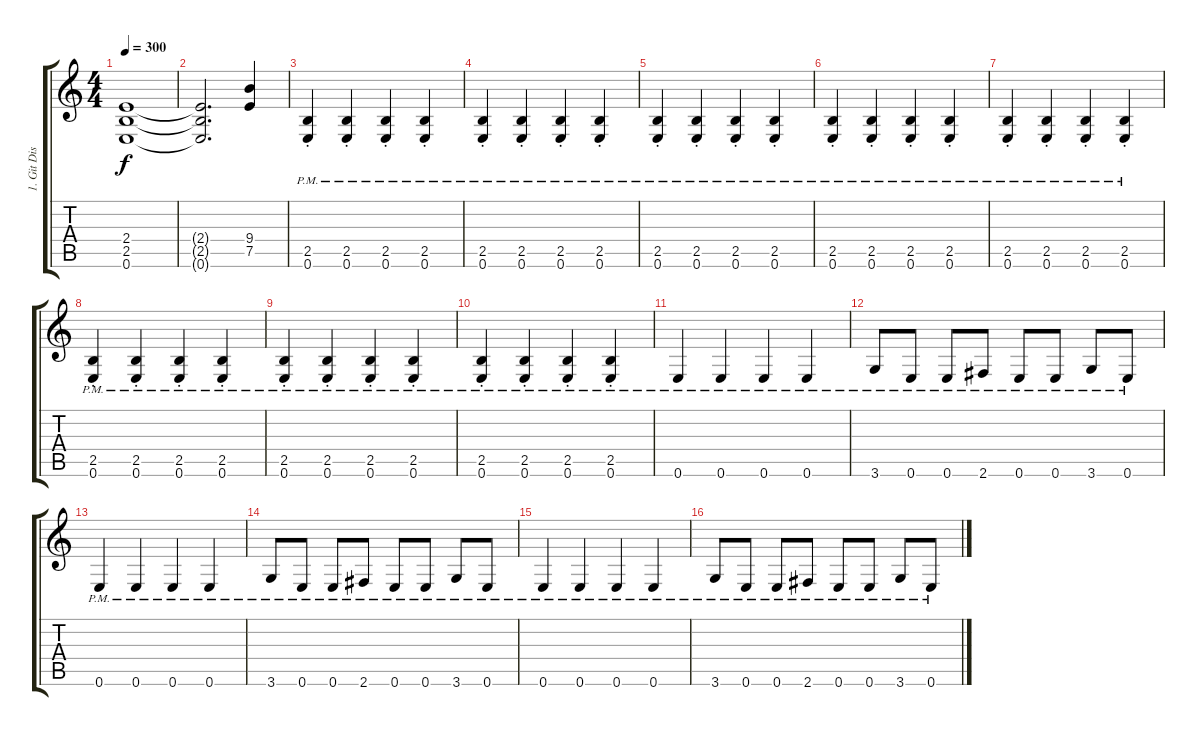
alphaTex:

\track ("1. Git Dist" "1. Git Dis") {instrument distortionguitar}
\staff {score tabs}
\tuning (E4 B3 G3 D3 A2 E2) {hide}
\ts (4 4)
\tempo 300
\clef g2
\ks c
(2.4 2.5 0.6).1{dy f} |
(2.4{t} 2.5{t} 0.6{t}).2{d} (9.4 7.5).4 |
(2.5{pm st} 0.6{pm st}).4 (2.5{pm st} 0.6{pm st}).4 (2.5{pm st} 0.6{pm st}).4 (2.5{pm st} 0.6{pm st}).4 |
(2.5{pm st} 0.6{pm st}).4 (2.5{pm st} 0.6{pm st}).4 (2.5{pm st} 0.6{pm st}).4 (2.5{pm st} 0.6{pm st}).4 |
(2.5{pm st} 0.6{pm st}).4 (2.5{pm st} 0.6{pm st}).4 (2.5{pm st} 0.6{pm st}).4 (2.5{pm st} 0.6{pm st}).4 |
(2.5{pm st} 0.6{pm st}).4 (2.5{pm st} 0.6{pm st}).4 (2.5{pm st} 0.6{pm st}).4 (2.5{pm st} 0.6{pm st}).4 |
(2.5{pm st} 0.6{pm st}).4 (2.5{pm st} 0.6{pm st}).4 (2.5{pm st} 0.6{pm st}).4 (2.5{pm st} 0.6{pm st}).4 |
(2.5{pm st} 0.6{pm st}).4 (2.5{pm st} 0.6{pm st}).4 (2.5{pm st} 0.6{pm st}).4 (2.5{pm st} 0.6{pm st}).4 |
(2.5{pm st} 0.6{pm st}).4 (2.5{pm st} 0.6{pm st}).4 (2.5{pm st} 0.6{pm st}).4 (2.5{pm st} 0.6{pm st}).4 |
(2.5{pm st} 0.6{pm st}).4 (2.5{pm st} 0.6{pm st}).4 (2.5{pm st} 0.6{pm st}).4 (2.5{pm st} 0.6{pm st}).4 |
0.6{pm}.4 0.6{pm}.4 0.6{pm}.4 0.6{pm}.4 |
3.6{pm}.8 0.6{pm}.8 0.6{pm}.8 2.6{pm}.8 0.6{pm}.8 0.6{pm}.8 3.6{pm}.8 0.6{pm}.8 |
0.6{pm}.4 0.6{pm}.4 0.6{pm}.4 0.6{pm}.4 |
3.6{pm}.8 0.6{pm}.8 0.6{pm}.8 2.6{pm}.8 0.6{pm}.8 0.6{pm}.8 3.6{pm}.8 0.6{pm}.8 |
0.6{pm}.4 0.6{pm}.4 0.6{pm}.4 0.6{pm}.4 |
3.6{pm}.8 0.6{pm}.8 0.6{pm}.8 2.6{pm}.8 0.6{pm}.8 0.6{pm}.8 3.6{pm}.8 0.6{pm}.8
